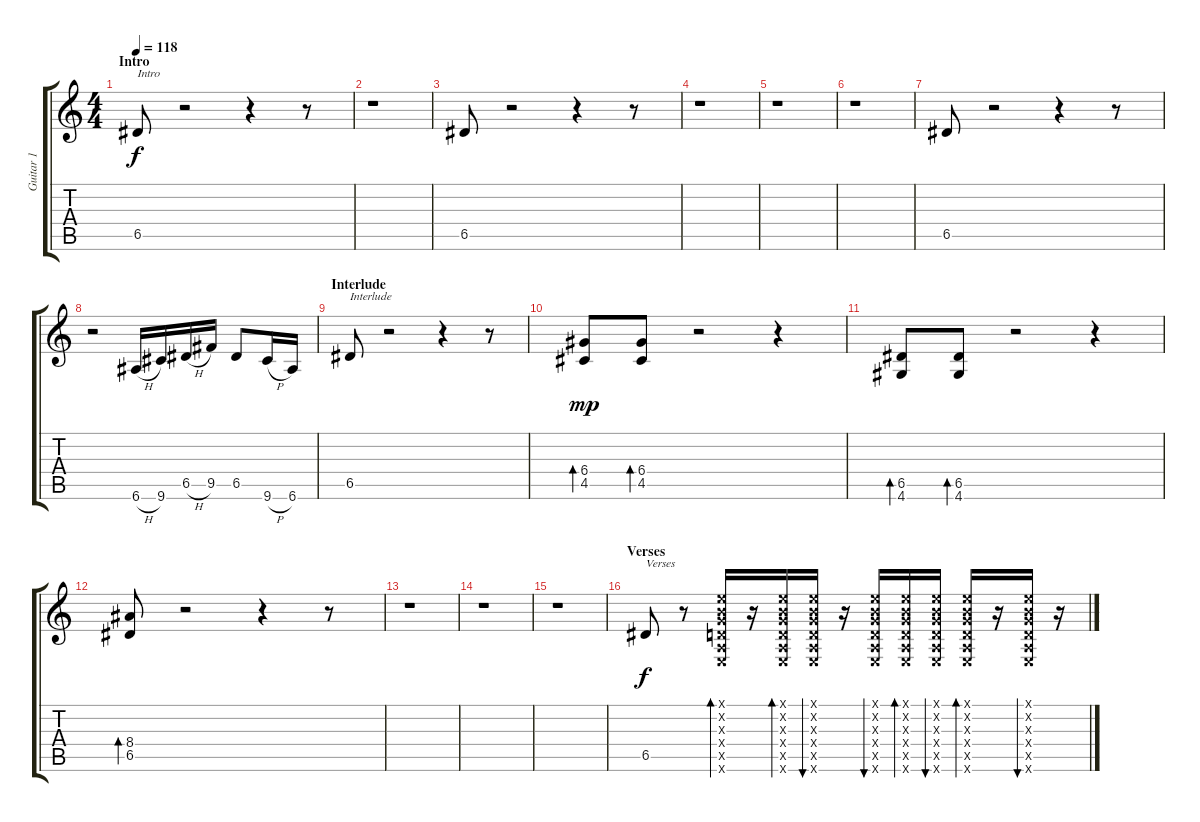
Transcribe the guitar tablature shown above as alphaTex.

\track ("Guitar 1" "Guitar 1") {instrument distortionguitar}
\staff {score tabs}
\tuning (E4 B3 G3 D3 A2 E2) {hide}
\ts (4 4)
\section ("" "Intro")
\tempo 118
\clef g2
\ks c
6.5.8{txt "Intro" dy f instrument distortionguitar} r.2 r.4 r.8 |
r.1 |
6.5.8 r.2 r.4 r.8 |
r.1 |
r.1 |
r.1 |
6.5.8 r.2 r.4 r.8 |
r.2 6.6{h}.16 9.6.16 6.5{h}.16 9.5.16 6.5.8 9.6{h}.16 6.6.16 |
\section ("" "Interlude")
6.5.8{txt "Interlude"} r.2 r.4 r.8 |
(6.4 4.5).8{bd 30 dy mp} (6.4 4.5).8{bd 30} r.2 r.4 |
(6.5 4.6).8{bd 30} (6.5 4.6).8{bd 30} r.2 r.4 |
(8.4 6.5).8{bd 30} r.2 r.4 r.8 |
r.1 |
r.1 |
r.1 |
\section ("" "Verses")
6.5.8{txt "Verses" dy f} r.8 (0.1{x} 0.2{x} 0.3{x} 0.4{x} 0.5{x} 0.6{x}).16{bd 30} r.16 (0.1{x} 0.2{x} 0.3{x} 0.4{x} 0.5{x} 0.6{x}).16{bd 30} (0.1{x} 0.2{x} 0.3{x} 0.4{x} 0.5{x} 0.6{x}).16{bu 30} r.16 (0.1{x} 0.2{x} 0.3{x} 0.4{x} 0.5{x} 0.6{x}).16{bu 30} (0.1{x} 0.2{x} 0.3{x} 0.4{x} 0.5{x} 0.6{x}).16{bd 30} (0.1{x} 0.2{x} 0.3{x} 0.4{x} 0.5{x} 0.6{x}).16{bu 30} (0.1{x} 0.2{x} 0.3{x} 0.4{x} 0.5{x} 0.6{x}).16{bd 30} r.16 (0.1{x} 0.2{x} 0.3{x} 0.4{x} 0.5{x} 0.6{x}).16{bu 30} r.16
